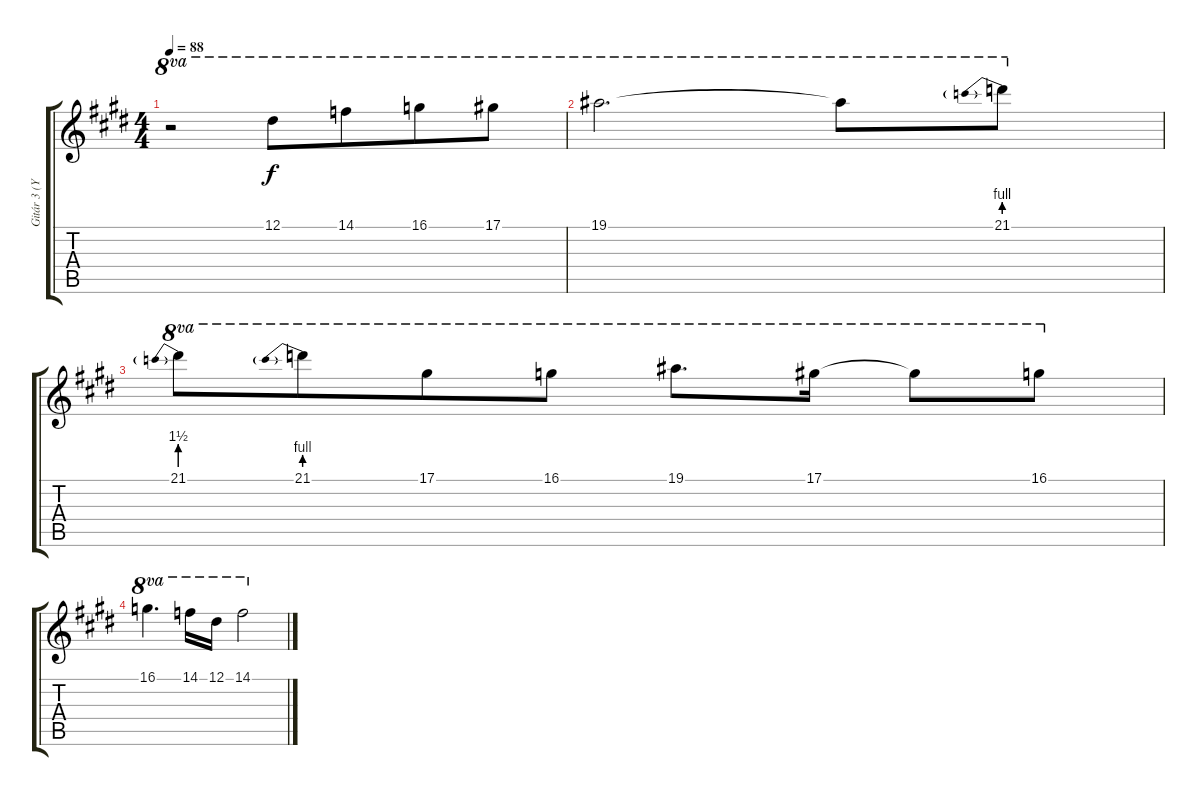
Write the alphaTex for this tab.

\track ("Gitár 3 (Yngwie Malmsteen)" "Gitár 3 (Y") {instrument distortionguitar}
\staff {score tabs}
\tuning (Eb4 Bb3 Gb3 Db3 Ab2 Eb2) {hide}
\ts (4 4)
\tempo 88
\clef g2
\ks e
r.2{ot 8va dy f} 12.1.8{ot 8va} 14.1.8{ot 8va beam merge} 16.1.8{ot 8va} 17.1.8{ot 8va} |
19.1.2{d ot 8va} 19.1{t}.8{ot 8va} 21.1{be (prebend 0 4 60 4)}.8{ot 8va} |
21.1{be (prebend 0 6 60 6)}.8{ot 8va} 21.1{be (prebend 0 4 60 4)}.8{ot 8va beam merge} 17.1.8{ot 8va} 16.1.8{ot 8va} 19.1.8{d ot 8va} 17.1.16{ot 8va} 17.1{t}.8{ot 8va} 16.1.8{ot 8va} |
16.1.4{d ot 8va} 14.1.16{ot 8va} 12.1.16{ot 8va} 14.1.2{ot 8va}
